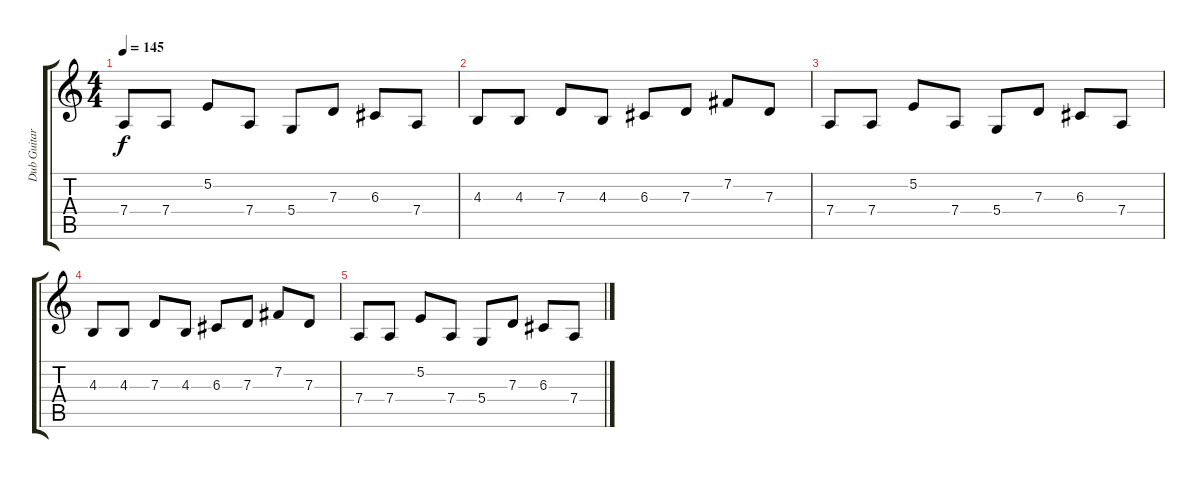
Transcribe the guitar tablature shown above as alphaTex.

\track ("Dub Guitar" "Dub Guitar") {instrument lead2sawtooth bank 2}
\staff {score tabs}
\tuning (E4 B3 G3 D3 A2 E2) {hide}
\ts (4 4)
\tempo 145
\clef g2
\ks c
7.4.8{dy f} 7.4.8 5.2.8 7.4.8 5.4.8 7.3.8 6.3.8 7.4.8 |
4.3.8 4.3.8 7.3.8 4.3.8 6.3.8 7.3.8 7.2.8 7.3.8 |
7.4.8 7.4.8 5.2.8 7.4.8 5.4.8 7.3.8 6.3.8 7.4.8 |
4.3.8 4.3.8 7.3.8 4.3.8 6.3.8 7.3.8 7.2.8 7.3.8 |
7.4.8 7.4.8 5.2.8 7.4.8 5.4.8 7.3.8 6.3.8 7.4.8
